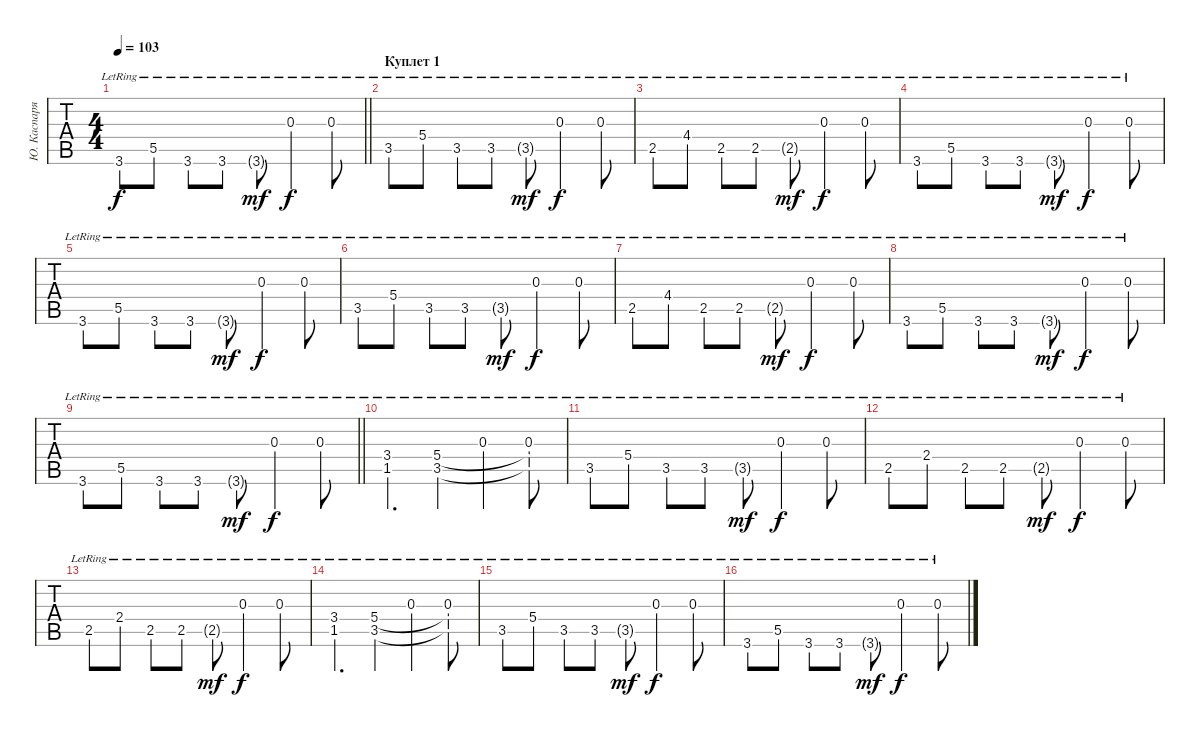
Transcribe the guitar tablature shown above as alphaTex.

\track ("Ю. Каспарян" "Ю. Каспаря") {instrument electricguitarclean}
\staff {tabs}
\tuning (E4 B3 G3 D3 A2 E2) {hide}
\ts (4 4)
\tempo 103
\clef g2
\barLineRight lightlight
\ks c
3.6{lr}.8{dy f} 5.5{lr}.8 3.6{lr}.8 3.6{lr}.8 3.6{g lr}.8{dy mf} 0.3{lr}.4{dy f} 0.3{lr}.8 |
\section ("" "Куплет 1")
3.5{lr}.8 5.4{lr}.8 3.5{lr}.8 3.5{lr}.8 3.5{g lr}.8{dy mf} 0.3{lr}.4{dy f} 0.3{lr}.8 |
2.5{lr}.8 4.4{lr}.8 2.5{lr}.8 2.5{lr}.8 2.5{g lr}.8{dy mf} 0.3{lr}.4{dy f} 0.3{lr}.8 |
3.6{lr}.8 5.5{lr}.8 3.6{lr}.8 3.6{lr}.8 3.6{g lr}.8{dy mf} 0.3{lr}.4{dy f} 0.3{lr}.8 |
3.6{lr}.8 5.5{lr}.8 3.6{lr}.8 3.6{lr}.8 3.6{g lr}.8{dy mf} 0.3{lr}.4{dy f} 0.3{lr}.8 |
3.5{lr}.8 5.4{lr}.8 3.5{lr}.8 3.5{lr}.8 3.5{g lr}.8{dy mf} 0.3{lr}.4{dy f} 0.3{lr}.8 |
2.5{lr}.8 4.4{lr}.8 2.5{lr}.8 2.5{lr}.8 2.5{g lr}.8{dy mf} 0.3{lr}.4{dy f} 0.3{lr}.8 |
3.6{lr}.8 5.5{lr}.8 3.6{lr}.8 3.6{lr}.8 3.6{g lr}.8{dy mf} 0.3{lr}.4{dy f} 0.3{lr}.8 |
\barLineRight lightlight
3.6{lr}.8 5.5{lr}.8 3.6{lr}.8 3.6{lr}.8 3.6{g lr}.8{dy mf} 0.3{lr}.4{dy f} 0.3{lr}.8 |
(3.4{lr} 1.5{lr}).4{d} (5.4{lr} 3.5{lr}).4 0.3{lr}.4 (0.3{lr} 5.4{t} 3.5{t}).8 |
3.5{lr}.8 5.4{lr}.8 3.5{lr}.8 3.5{lr}.8 3.5{g lr}.8{dy mf} 0.3{lr}.4{dy f} 0.3{lr}.8 |
2.5{lr}.8 2.4{lr}.8 2.5{lr}.8 2.5{lr}.8 2.5{g lr}.8{dy mf} 0.3{lr}.4{dy f} 0.3{lr}.8 |
2.5{lr}.8 2.4{lr}.8 2.5{lr}.8 2.5{lr}.8 2.5{g lr}.8{dy mf} 0.3{lr}.4{dy f} 0.3{lr}.8 |
(3.4{lr} 1.5{lr}).4{d} (5.4{lr} 3.5{lr}).4 0.3{lr}.4 (0.3{lr} 5.4{t} 3.5{t}).8 |
3.5{lr}.8 5.4{lr}.8 3.5{lr}.8 3.5{lr}.8 3.5{g lr}.8{dy mf} 0.3{lr}.4{dy f} 0.3{lr}.8 |
3.6{lr}.8 5.5{lr}.8 3.6{lr}.8 3.6{lr}.8 3.6{g lr}.8{dy mf} 0.3{lr}.4{dy f} 0.3{lr}.8
